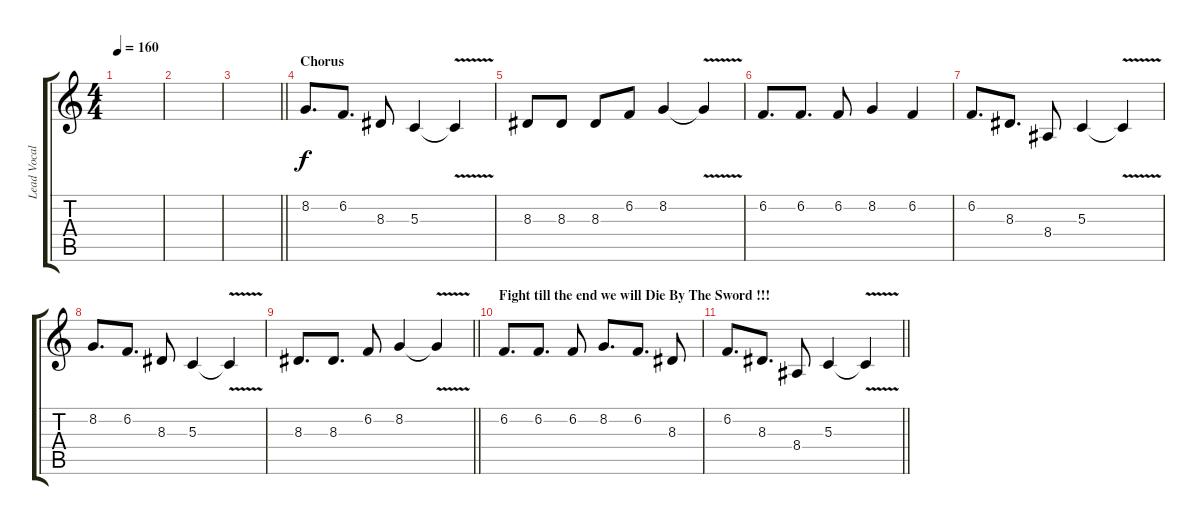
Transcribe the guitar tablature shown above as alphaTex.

\track ("Lead Vocal - Marc Hudson" "Lead Vocal") {instrument clarinet}
\staff {score tabs}
\tuning (E4 B3 G3 D3 A2 E2) {hide}
\ts (4 4)
\tempo 160
\clef g2
\ks c
|
|
\barLineRight lightlight
|
\section ("" "Chorus")
8.2.8{d} 6.2.8{d} 8.3.8 5.3.4 5.3{v t}.4 |
8.3.8 8.3.8 8.3.8 6.2.8 8.2.4 8.2{v t}.4 |
6.2.8{d} 6.2.8{d} 6.2.8 8.2.4 6.2.4 |
6.2.8{d} 8.3.8{d} 8.4.8 5.3.4 5.3{v t}.4 |
8.2.8{d} 6.2.8{d} 8.3.8 5.3.4 5.3{v t}.4 |
\barLineRight lightlight
8.3.8{d} 8.3.8{d} 6.2.8 8.2.4 8.2{v t}.4 |
\section ("" "Fight till the end we will Die By The Sword !!!")
6.2.8{d} 6.2.8{d} 6.2.8 8.2.8{d} 6.2.8{d} 8.3.8 |
\barLineRight lightlight
6.2.8{d} 8.3.8{d} 8.4.8 5.3.4 5.3{v t}.4
